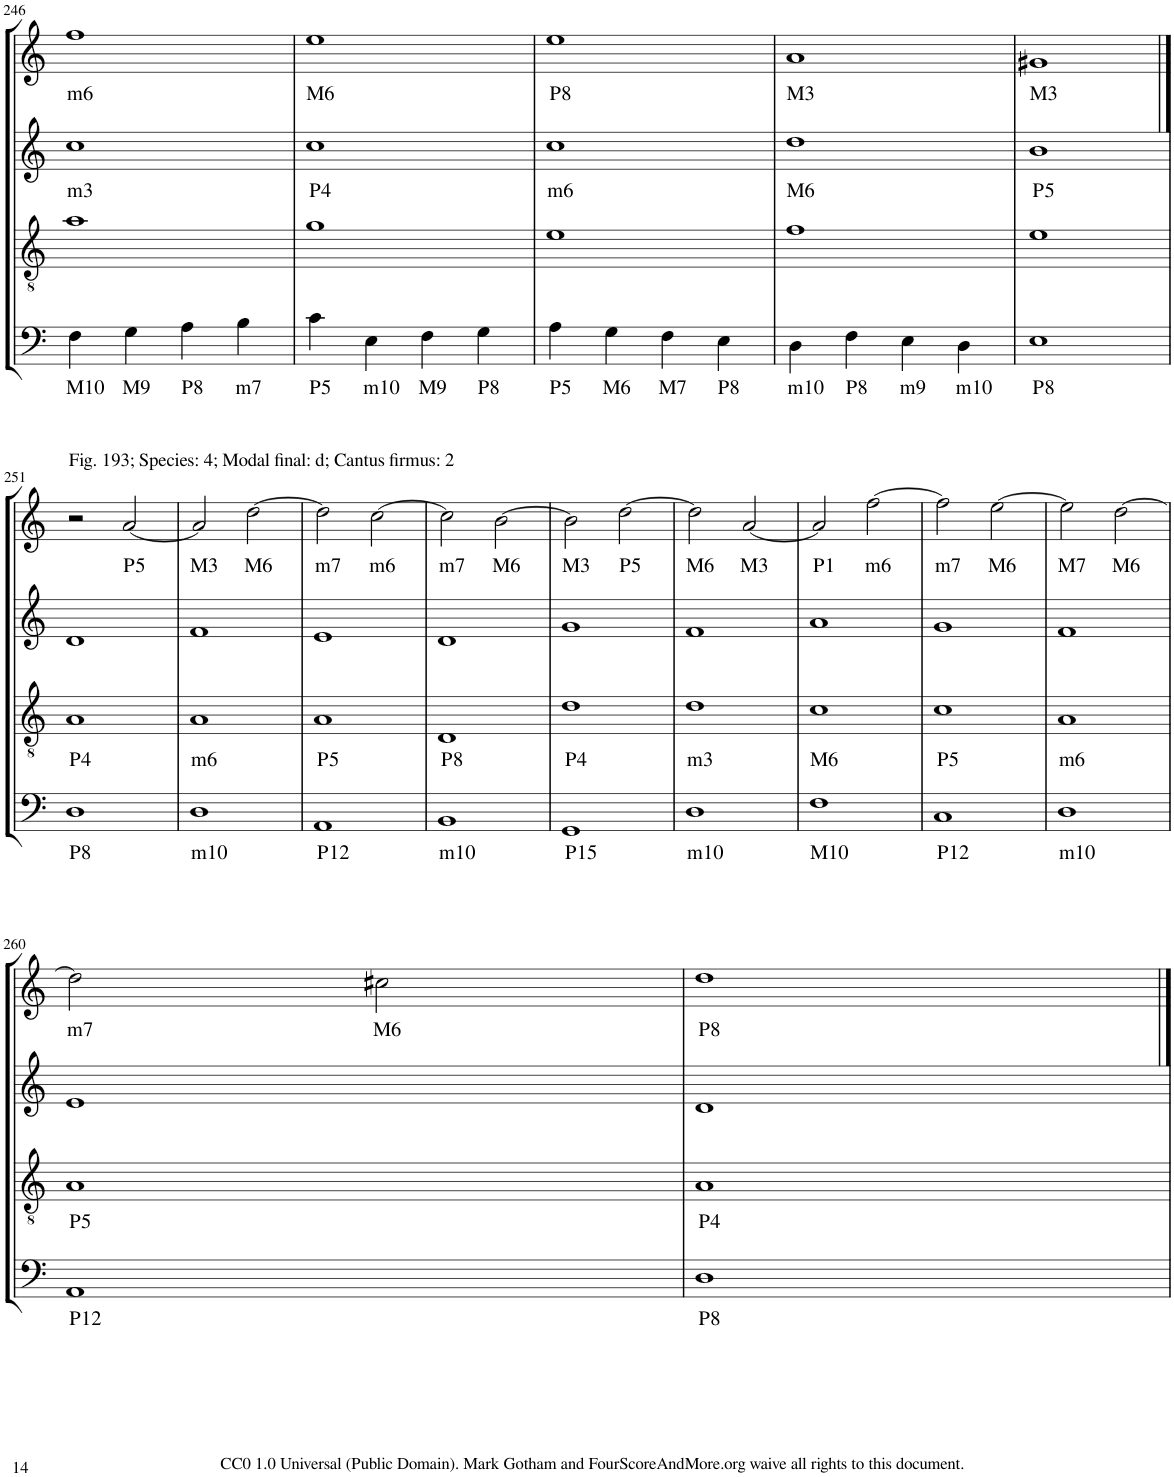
**kern	**text	**kern	**text	**kern	**text	**kern	**text
*part4	*part4	*part3	*part3	*part2	*part2	*part1	*part1
*staff4	*staff4	*staff3	*staff3	*staff2	*staff2	*staff1	*staff1
*I"Piano	*	*I"Piano	*	*I"Piano	*	*I"Piano	*
*I'Pno	*	*I'Pno	*	*I'Pno	*	*I'Pno	*
!!LO:PB:g=z
*clefF4	*	*clefGv2	*	*clefG2	*	*clefG2	*
*k[]	*	*k[]	*	*k[]	*	*k[]	*
*M4/4	*	*M4/4	*	*M4/4	*	*M4/4	*
=246	=246	=246	=246	=246	=246	=246	=246
!	!LO:LY:b	!	!	!	!LO:LY:b	!	!LO:LY:b
4F\	M10	1a	.	1cc	m3	1ff	m6
!	!LO:LY:b	!	!	!	!	!	!
4G\	M9	.	.	.	.	.	.
!	!LO:LY:b	!	!	!	!	!	!
4A\	P8	.	.	.	.	.	.
!	!LO:LY:b	!	!	!	!	!	!
4B\	m7	.	.	.	.	.	.
=247	=247	=247	=247	=247	=247	=247	=247
!	!LO:LY:b	!	!	!	!LO:LY:b	!	!LO:LY:b
4c\	P5	1g	.	1cc	P4	1ee	M6
!	!LO:LY:b	!	!	!	!	!	!
4E\	m10	.	.	.	.	.	.
!	!LO:LY:b	!	!	!	!	!	!
4F\	M9	.	.	.	.	.	.
!	!LO:LY:b	!	!	!	!	!	!
4G\	P8	.	.	.	.	.	.
=248	=248	=248	=248	=248	=248	=248	=248
!	!LO:LY:b	!	!	!	!LO:LY:b	!	!LO:LY:b
4A\	P5	1e	.	1cc	m6	1ee	P8
!	!LO:LY:b	!	!	!	!	!	!
4G\	M6	.	.	.	.	.	.
!	!LO:LY:b	!	!	!	!	!	!
4F\	M7	.	.	.	.	.	.
!	!LO:LY:b	!	!	!	!	!	!
4E\	P8	.	.	.	.	.	.
=249	=249	=249	=249	=249	=249	=249	=249
!	!LO:LY:b	!	!	!	!LO:LY:b	!	!LO:LY:b
4D\	m10	1f	.	1dd	M6	1a	M3
!	!LO:LY:b	!	!	!	!	!	!
4F\	P8	.	.	.	.	.	.
!	!LO:LY:b	!	!	!	!	!	!
4E\	m9	.	.	.	.	.	.
!	!LO:LY:b	!	!	!	!	!	!
4D\	m10	.	.	.	.	.	.
=250	=250	=250	=250	=250	=250	=250	=250
!	!LO:LY:b	!	!	!	!LO:LY:b	!	!LO:LY:b
1E	P8	1e	.	1b	P5	1g#X	M3
!!LO:LB:g=z
==251	==251	==251	==251	==251	==251	==251	==251
!	!	!	!	!	!	!LO:TX:a:t=Fig. 193; Species&colon; 4; Modal final&colon; d; Cantus firmus&colon; 2	!
!	!LO:LY:b	!	!LO:LY:b	!	!	!	!
1D	P8	1A	P4	1d	.	2r	.
!	!	!	!	!	!	!	!LO:LY:b
.	.	.	.	.	.	[2a/	P5
=252	=252	=252	=252	=252	=252	=252	=252
!	!LO:LY:b	!	!LO:LY:b	!	!	!	!LO:LY:b
1D	m10	1A	m6	1f	.	2a/]	M3
!	!	!	!	!	!	!	!LO:LY:b
.	.	.	.	.	.	[2dd\	M6
=253	=253	=253	=253	=253	=253	=253	=253
!	!LO:LY:b	!	!LO:LY:b	!	!	!	!LO:LY:b
1AA	P12	1A	P5	1e	.	2dd\]	m7
!	!	!	!	!	!	!	!LO:LY:b
.	.	.	.	.	.	[2cc\	m6
=254	=254	=254	=254	=254	=254	=254	=254
!	!LO:LY:b	!	!LO:LY:b	!	!	!	!LO:LY:b
1BB	m10	1D	P8	1d	.	2cc\]	m7
!	!	!	!	!	!	!	!LO:LY:b
.	.	.	.	.	.	[2b\	M6
=255	=255	=255	=255	=255	=255	=255	=255
!	!LO:LY:b	!	!LO:LY:b	!	!	!	!LO:LY:b
1GG	P15	1d	P4	1g	.	2b\]	M3
!	!	!	!	!	!	!	!LO:LY:b
.	.	.	.	.	.	[2dd\	P5
=256	=256	=256	=256	=256	=256	=256	=256
!	!LO:LY:b	!	!LO:LY:b	!	!	!	!LO:LY:b
1D	m10	1d	m3	1f	.	2dd\]	M6
!	!	!	!	!	!	!	!LO:LY:b
.	.	.	.	.	.	[2a/	M3
=257	=257	=257	=257	=257	=257	=257	=257
!	!LO:LY:b	!	!LO:LY:b	!	!	!	!LO:LY:b
1F	M10	1c	M6	1a	.	2a/]	P1
!	!	!	!	!	!	!	!LO:LY:b
.	.	.	.	.	.	[2ff\	m6
=258	=258	=258	=258	=258	=258	=258	=258
!	!LO:LY:b	!	!LO:LY:b	!	!	!	!LO:LY:b
1C	P12	1c	P5	1g	.	2ff\]	m7
!	!	!	!	!	!	!	!LO:LY:b
.	.	.	.	.	.	[2ee\	M6
=259	=259	=259	=259	=259	=259	=259	=259
!	!LO:LY:b	!	!LO:LY:b	!	!	!	!LO:LY:b
1D	m10	1A	m6	1f	.	2ee\]	M7
!	!	!	!	!	!	!	!LO:LY:b
.	.	.	.	.	.	[2dd\	M6
!!LO:LB:g=z
=260	=260	=260	=260	=260	=260	=260	=260
!	!LO:LY:b	!	!LO:LY:b	!	!	!	!LO:LY:b
1AA	P12	1A	P5	1e	.	2dd\]	m7
!	!	!	!	!	!	!	!LO:LY:b
.	.	.	.	.	.	2cc#X\	M6
=261	=261	=261	=261	=261	=261	=261	=261
!	!LO:LY:b	!	!LO:LY:b	!	!	!	!LO:LY:b
1D	P8	1A	P4	1d	.	1dd	P8
==	==	==	==	==	==	==	==
*-	*-	*-	*-	*-	*-	*-	*-
